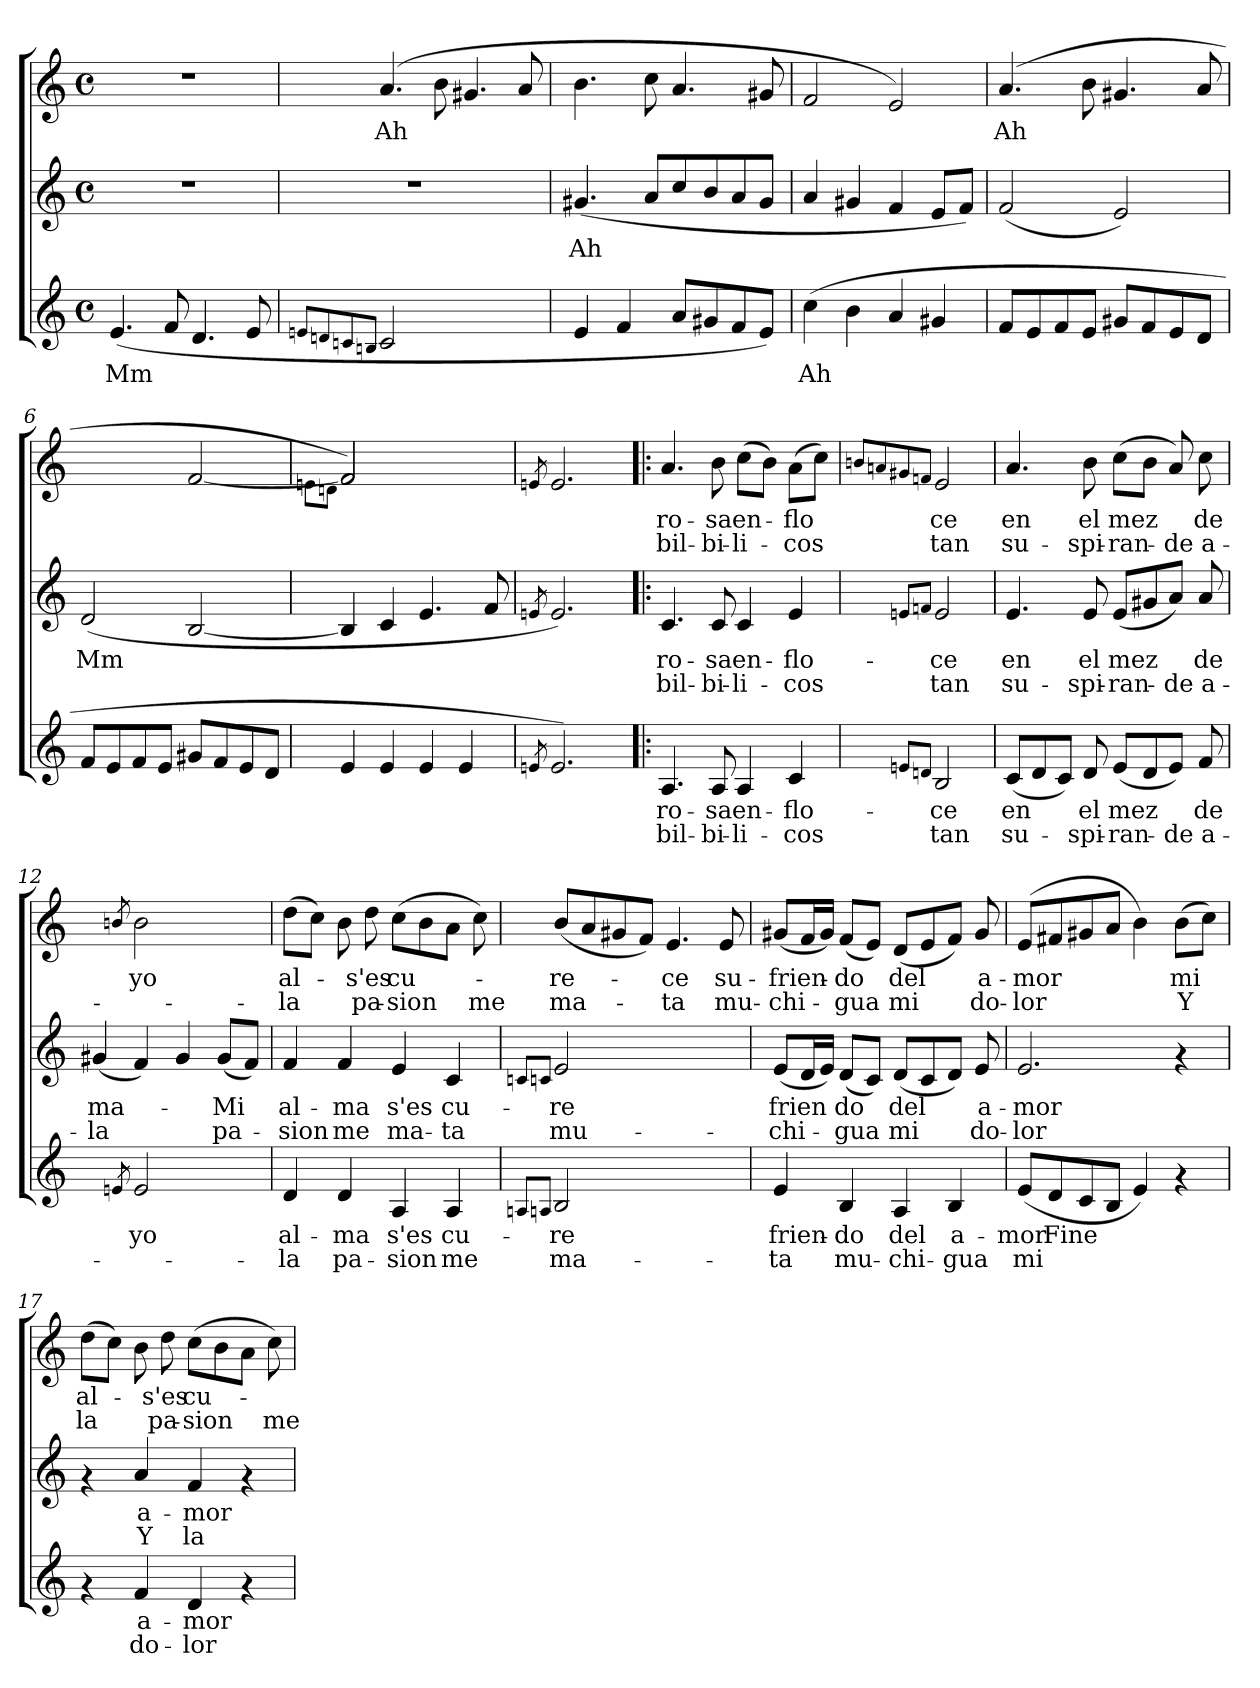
**kern	**text	**text	**kern	**text	**text	**kern	**text	**text
*part3	*part3	*part3	*part2	*part2	*part2	*part1	*part1	*part1
*staff3	*staff3	*staff3	*staff2	*staff2	*staff2	*staff1	*staff1	*staff1
*clefG2	*	*	*clefG2	*	*	*clefG2	*	*
*k[]	*	*	*k[]	*	*	*k[]	*	*
*C:	*	*	*C:	*	*	*C:	*	*
*M4/4	*	*	*M4/4	*	*	*M4/4	*	*
*met(c)	*	*	*met(c)	*	*	*met(c)	*	*
=1	=1	=1	=1	=1	=1	=1	=1	=1
!	!LO:LY:b	!	!	!	!	!	!	!
(<4.e/	Mm	.	1r	.	.	1r	.	.
8f/	.	.	.	.	.	.	.	.
4.d/	.	.	.	.	.	.	.	.
8e/	.	.	.	.	.	.	.	.
=2	=2	=2	=2	=2	=2	=2	=2	=2
8qen/L	.	.	.	.	.	.	.	.
8qdn/	.	.	.	.	.	.	.	.
8qcn/	.	.	.	.	.	.	.	.
8qBn/J	.	.	.	.	.	.	.	.
!	!	!	!	!	!	!	!LO:LY:b	!
2c/	.	.	1r	.	.	(>4.a/	Ah	.
.	.	.	.	.	.	8b\	.	.
2ryy	.	.	.	.	.	4.g#X/	.	.
.	.	.	.	.	.	8a/	.	.
=3	=3	=3	=3	=3	=3	=3	=3	=3
!	!	!	!	!LO:LY:b	!	!	!	!
4e/	.	.	(<4.g#X/	Ah	.	4.b\	.	.
4f/	.	.	.	.	.	.	.	.
.	.	.	8a/L	.	.	8cc\	.	.
8a/L	.	.	8cc/	.	.	4.a/	.	.
8g#X/	.	.	8b/	.	.	.	.	.
8f/	.	.	8a/	.	.	.	.	.
8e/J)	.	.	8g#/J	.	.	8g#X/	.	.
=4	=4	=4	=4	=4	=4	=4	=4	=4
!	!LO:LY:b	!	!	!	!	!	!	!
(>4cc\	Ah	.	4a/	.	.	2f/	.	.
4b\	.	.	4g#X/	.	.	.	.	.
4a/	.	.	4f/	.	.	2e/)	.	.
4g#X/	.	.	8e/L	.	.	.	.	.
.	.	.	8f/J)	.	.	.	.	.
!!LO:LB:g=z
=5	=5	=5	=5	=5	=5	=5	=5	=5
!	!	!	!	!	!	!	!LO:LY:b	!
8f/L	.	.	(<2f/	.	.	(4.a/	Ah	.
8e/	.	.	.	.	.	.	.	.
8f/	.	.	.	.	.	.	.	.
8e/J	.	.	.	.	.	8b\	.	.
8g#X/L	.	.	2e/)	.	.	4.g#X/	.	.
8f/	.	.	.	.	.	.	.	.
8e/	.	.	.	.	.	.	.	.
8d/J	.	.	.	.	.	8a/	.	.
=6	=6	=6	=6	=6	=6	=6	=6	=6
!	!	!	!	!LO:LY:b	!	!	!	!
8f/L	.	.	(<2d/	Mm	.	2ryy	.	.
8e/	.	.	.	.	.	.	.	.
8f/	.	.	.	.	.	.	.	.
8e/J	.	.	.	.	.	.	.	.
8g#X/L	.	.	[<2B/	.	.	[<2f/	.	.
8f/	.	.	.	.	.	.	.	.
8e/	.	.	.	.	.	.	.	.
8d/J	.	.	.	.	.	.	.	.
=7	=7	=7	=7	=7	=7	=7	=7	=7
*	*	*	*	*	*	*^	*	*
.	.	.	.	.	.	.	8qen\L	.	.
.	.	.	.	.	.	.	8qdn\J	.	.
4e/	.	.	4B/]	.	.	2f/])	2f/	.	.
4e/	.	.	4c/	.	.	.	.	.	.
4e/	.	.	4.e/	.	.	2ryy	2ryy	.	.
4e/	.	.	.	.	.	.	.	.	.
.	.	.	8f/	.	.	.	.	.	.
*	*	*	*	*	*	*v	*v	*	*
=8	=8	=8	=8	=8	=8	=8	=8	=8
8qen/	.	.	8qen/	.	.	8qen/	.	.
2.e/)	.	.	2.e/)	.	.	2.e/	.	.
=9!|:	=9!|:	=9!|:	=9!|:	=9!|:	=9!|:	=9!|:	=9!|:	=9!|:
!	!LO:LY:b	!LO:LY:b	!	!LO:LY:b	!LO:LY:b	!	!LO:LY:b	!LO:LY:b
4.A/	ro-	bil-	4.c/	ro-	bil-	4.a/	ro-	bil-
!	!LO:LY:b	!LO:LY:b	!	!LO:LY:b	!LO:LY:b	!	!LO:LY:b	!LO:LY:b
8A/	-sa	-bi-	8c/	-sa	-bi-	8b\	-sa	-bi-
!	!LO:LY:b	!LO:LY:b	!	!LO:LY:b	!LO:LY:b	!	!LO:LY:b	!LO:LY:b
4A/	en-	-li-	4c/	en-	-li-	(>8cc\L	en-	-li-
.	.	.	.	.	.	8b\J)	.	.
!	!LO:LY:b	!LO:LY:b	!	!LO:LY:b	!LO:LY:b	!	!LO:LY:b	!LO:LY:b
4c/	-flo-	-cos	4e/	-flo-	-cos	(>8a\L	-flo	-cos
.	.	.	.	.	.	8cc\J)	.	.
!!LO:PB:g=z
=10	=10	=10	=10	=10	=10	=10	=10	=10
.	.	.	.	.	.	8qbn/L	.	.
.	.	.	.	.	.	8qan/	.	.
8qen/L	.	.	8qen/L	.	.	8qg#X/	.	.
8qdn/J	.	.	8qfn/J	.	.	8qfn/J	.	.
!	!LO:LY:b	!LO:LY:b	!	!LO:LY:b	!LO:LY:b	!	!LO:LY:b	!LO:LY:b
2B/	-ce	tan	2e/	-ce	tan	2e/	ce	tan
=11	=11	=11	=11	=11	=11	=11	=11	=11
!	!LO:LY:b	!LO:LY:b	!	!LO:LY:b	!LO:LY:b	!	!LO:LY:b	!LO:LY:b
(<8c/L	en	su-	4.e/	en	su-	4.a/	en	su-
8d/	.	.	.	.	.	.	.	.
8c/J)	.	.	.	.	.	.	.	.
!	!LO:LY:b	!LO:LY:b	!	!LO:LY:b	!LO:LY:b	!	!LO:LY:b	!LO:LY:b
8d/	el	-spi-	8e/	el	-spi-	8b\	el	-spi-
!	!LO:LY:b	!LO:LY:b	!	!LO:LY:b	!LO:LY:b	!	!LO:LY:b	!LO:LY:b
(<8e/L	mez	-ran-	(<8e/L	mez	-ran-	(>8cc\L	mez	-ran-
8d/	.	.	8g#X/	.	.	8b\J	.	.
!	!	!LO:LY:b	!	!	!LO:LY:b	!	!	!LO:LY:b
8e/J)	.	-de	8a/J)	.	-de	8a/)	.	-de
!	!LO:LY:b	!LO:LY:b	!	!LO:LY:b	!LO:LY:b	!	!LO:LY:b	!LO:LY:b
8f/	de	a-	8a/	de	a-	8cc\	de	a-
=12	=12	=12	=12	=12	=12	=12	=12	=12
!	!	!	!	!LO:LY:b	!LO:LY:b	!	!	!
4ryy	.	.	(<4g#X/	ma-	-la	4ryy	.	.
8qen/	.	.	.	.	.	8qbn/	.	.
!	!LO:LY:b	!	!	!	!	!	!LO:LY:b	!
2e/	yo	.	4f/)	.	.	2b\	yo	.
.	.	.	4g#/	.	.	.	.	.
!	!	!	!	!LO:LY:b	!LO:LY:b	!	!	!
4ryy	.	.	(<8g#/L	Mi	pa-	4ryy	.	.
.	.	.	8f/J)	.	.	.	.	.
=13	=13	=13	=13	=13	=13	=13	=13	=13
!	!LO:LY:b	!LO:LY:b	!	!LO:LY:b	!LO:LY:b	!	!LO:LY:b	!LO:LY:b
4d/	al-	-la	4f/	al-	-sion	(>8dd\L	al-	-la
.	.	.	.	.	.	8cc\J)	.	.
!	!LO:LY:b	!LO:LY:b	!	!LO:LY:b	!LO:LY:b	!	!	!
4d/	-ma	pa-	4f/	-ma	me	8b\	.	.
!	!	!	!	!	!	!	!LO:LY:b	!LO:LY:b
.	.	.	.	.	.	8dd\	s'es	pa-
!	!LO:LY:b	!LO:LY:b	!	!LO:LY:b	!LO:LY:b	!	!LO:LY:b	!LO:LY:b
4A/	s'es	-sion	4e/	s'es	ma-	(>8cc\L	cu-	-sion
.	.	.	.	.	.	8b\	.	.
!	!LO:LY:b	!LO:LY:b	!	!LO:LY:b	!LO:LY:b	!	!	!
4A/	cu-	me	4c/	cu-	-ta	8a\J	.	.
!	!	!	!	!	!	!	!	!LO:LY:b
.	.	.	.	.	.	8cc\)	.	me
!!LO:LB:g=z
=14	=14	=14	=14	=14	=14	=14	=14	=14
8qAn/L	.	.	8qcn/L	.	.	.	.	.
8qAn/J	.	.	8qcn/J	.	.	.	.	.
!	!LO:LY:b	!LO:LY:b	!	!LO:LY:b	!LO:LY:b	!	!LO:LY:b	!LO:LY:b
2B/	-re	ma-	2e/	-re	mu-	(<8b/L	-re-	ma-
.	.	.	.	.	.	8a/	.	.
.	.	.	.	.	.	8g#X/	.	.
.	.	.	.	.	.	8f/J)	.	.
!	!	!	!	!	!	!	!LO:LY:b	!LO:LY:b
2ryy	.	.	2ryy	.	.	4.e/	-ce	-ta
!	!	!	!	!	!	!	!LO:LY:b	!LO:LY:b
.	.	.	.	.	.	8e/	su-	mu-
=15	=15	=15	=15	=15	=15	=15	=15	=15
!	!LO:LY:b	!LO:LY:b	!	!LO:LY:b	!LO:LY:b	!	!LO:LY:b	!LO:LY:b
4e/	frien-	-ta	(<8e/L	frien	-chi-	(<8g#X/L	-frien-	-chi-
.	.	.	16d/L	.	.	16f/L	.	.
.	.	.	16e/JJ)	.	.	16g#/JJ)	.	.
!	!LO:LY:b	!LO:LY:b	!	!LO:LY:b	!LO:LY:b	!	!LO:LY:b	!LO:LY:b
4B/	-do	mu-	(<8d/L	do	-gua	(<8f/L	-do	-gua
.	.	.	8c/J)	.	.	8e/J)	.	.
!	!LO:LY:b	!LO:LY:b	!	!LO:LY:b	!LO:LY:b	!	!LO:LY:b	!LO:LY:b
4A/	del	-chi-	(<8d/L	del	mi	(<8d/L	del	mi
.	.	.	8c/	.	.	8e/	.	.
!	!LO:LY:b	!LO:LY:b	!	!	!	!	!	!
4B/	a-	-gua	8d/J)	.	.	8f/J)	.	.
!	!	!	!	!LO:LY:b	!LO:LY:b	!	!LO:LY:b	!LO:LY:b
.	.	.	8e/	a-	do-	8g#/	a-	do-
=16	=16	=16	=16	=16	=16	=16	=16	=16
!	!LO:LY:b	!LO:LY:b	!	!LO:LY:b	!LO:LY:b	!	!LO:LY:b	!LO:LY:b
(<8e/L	-mor	mi	2.e/	-mor	-lor	(>8e/L	-mor	-lor
!	!LO:LY:b	!	!	!	!	!	!	!
8d/	Fine	.	.	.	.	8f#X/	.	.
8c/	.	.	.	.	.	8g#X/	.	.
8B/J	.	.	.	.	.	8a/J	.	.
4e/)	.	.	.	.	.	4b\)	.	.
!	!	!	!	!	!	!	!LO:LY:b	!LO:LY:b
4rf	.	.	4rf	.	.	(>8b\L	mi	Y
.	.	.	.	.	.	8cc\J)	.	.
=17	=17	=17	=17	=17	=17	=17	=17	=17
!	!	!	!	!	!	!	!LO:LY:b	!LO:LY:b
4rf	.	.	4rf	.	.	(>8dd\L	al-	la
.	.	.	.	.	.	8cc\J)	.	.
!	!LO:LY:b	!LO:LY:b	!	!LO:LY:b	!LO:LY:b	!	!	!
4f/	a-	do-	4a/	a-	Y	8b\	.	.
!	!	!	!	!	!	!	!LO:LY:b	!LO:LY:b
.	.	.	.	.	.	8dd\	s'es	pa-
!	!LO:LY:b	!LO:LY:b	!	!LO:LY:b	!LO:LY:b	!	!LO:LY:b	!LO:LY:b
4d/	-mor	-lor	4f/	-mor	la	(>8cc\L	cu-	-sion
.	.	.	.	.	.	8b\	.	.
4rf	.	.	4rf	.	.	8a\J	.	.
!	!	!	!	!	!	!	!	!LO:LY:b
.	.	.	.	.	.	8cc\)	.	me
=	=	=	=	=	=	=	=	=
*-	*-	*-	*-	*-	*-	*-	*-	*-
